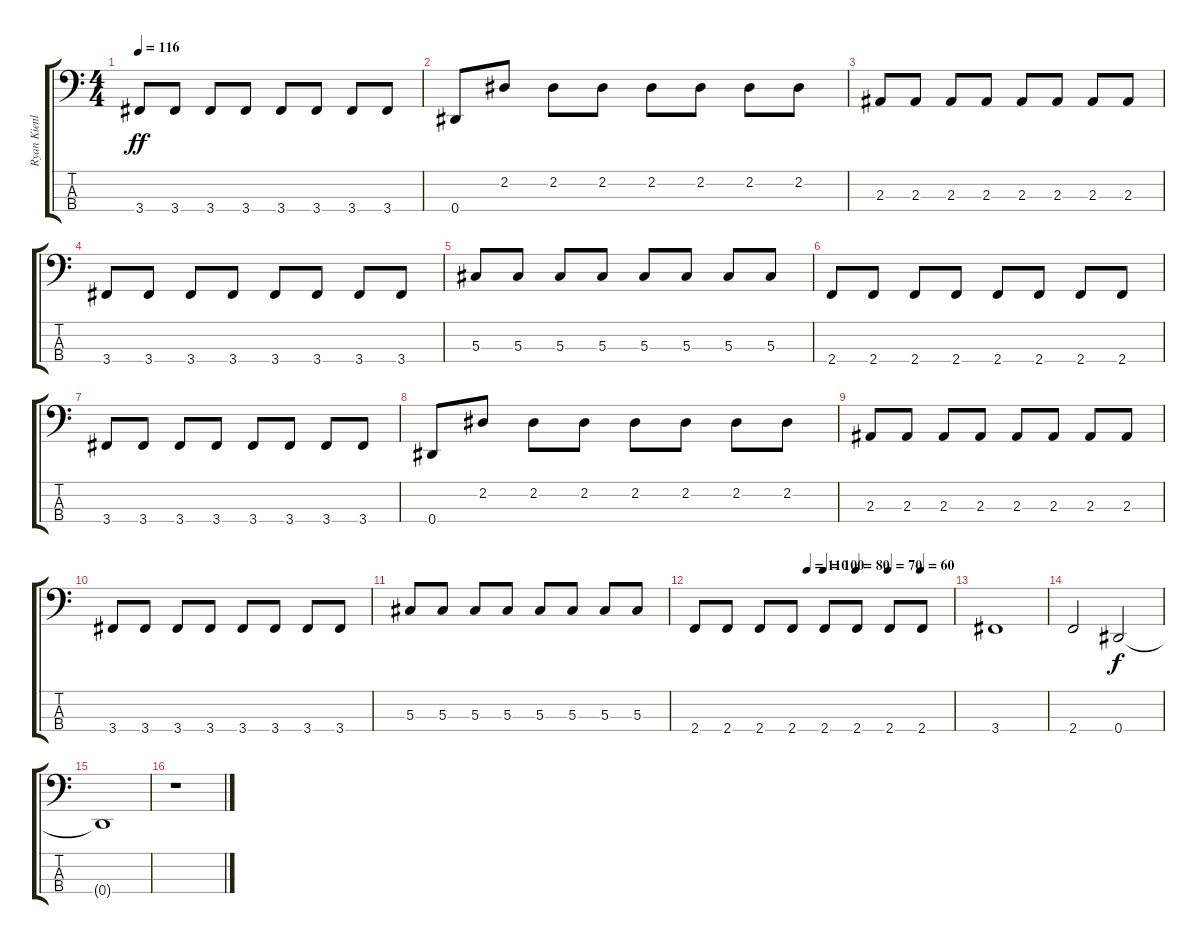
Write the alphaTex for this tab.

\track ("Ryan Kienle" "Ryan Kienl") {instrument electricbassfinger}
\staff {score tabs}
\tuning (Gb2 Db2 Ab1 Eb1) {hide}
\ts (4 4)
\tempo 116
\clef f4
\ks c
3.4.8{dy ff} 3.4.8 3.4.8 3.4.8 3.4.8 3.4.8 3.4.8 3.4.8 |
0.4.8 2.2.8 2.2.8 2.2.8 2.2.8 2.2.8 2.2.8 2.2.8 |
2.3.8 2.3.8 2.3.8 2.3.8 2.3.8 2.3.8 2.3.8 2.3.8 |
3.4.8 3.4.8 3.4.8 3.4.8 3.4.8 3.4.8 3.4.8 3.4.8 |
5.3.8 5.3.8 5.3.8 5.3.8 5.3.8 5.3.8 5.3.8 5.3.8 |
2.4.8 2.4.8 2.4.8 2.4.8 2.4.8 2.4.8 2.4.8 2.4.8 |
3.4.8 3.4.8 3.4.8 3.4.8 3.4.8 3.4.8 3.4.8 3.4.8 |
0.4.8 2.2.8 2.2.8 2.2.8 2.2.8 2.2.8 2.2.8 2.2.8 |
2.3.8 2.3.8 2.3.8 2.3.8 2.3.8 2.3.8 2.3.8 2.3.8 |
3.4.8 3.4.8 3.4.8 3.4.8 3.4.8 3.4.8 3.4.8 3.4.8 |
5.3.8 5.3.8 5.3.8 5.3.8 5.3.8 5.3.8 5.3.8 5.3.8 |
\tempo (100 0.5)
\tempo (80 0.625)
\tempo (70 0.75)
\tempo (60 0.875)
\tempo (110 0.4375)
2.4.8 2.4.8 2.4.8 2.4.8 2.4.8 2.4.8 2.4.8 2.4.8 |
3.4.1 |
2.4.2 0.4.2{dy f} |
0.4{t}.1 |
r.1
